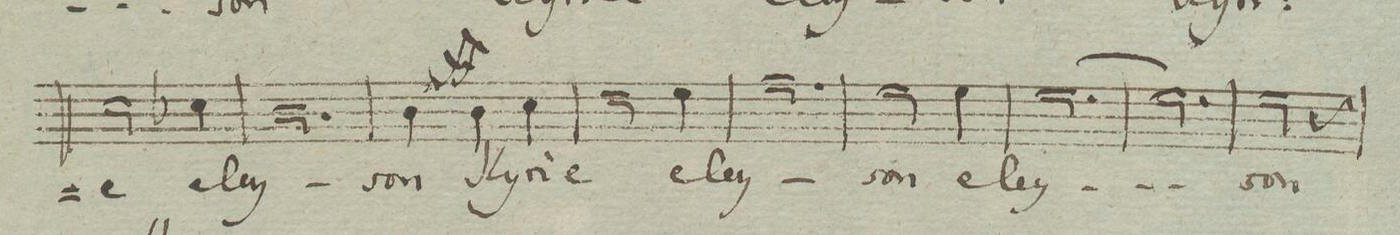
**kern	**text	**dynam
*I"Soprano. Tutti.	*	*
*clefC1	*	*
*k[]	*	*
*M3/4	*	*
2a\	-e	.
4a-X\	e-	.
=136	=136	=136
2.g\	-ley-	.
=137	=137	=137
4g\	-son	.
4g\	Ky-	ff
4a\	-ri-	.
=138	=138	=138
2b\	-e	.
4cc\	e-	.
=139	=139	=139
2.dd\	-ley-	.
=140	=140	=140
2cc\	-son	.
4cc\	e-	.
=141	=141	=141
[2.cc\	-ley-	.
=142	=142	=142
2.cc\]	.	.
=143	=143	=143
2.cc\	-son	.
=144	=144	=144
*-	*-	*-
